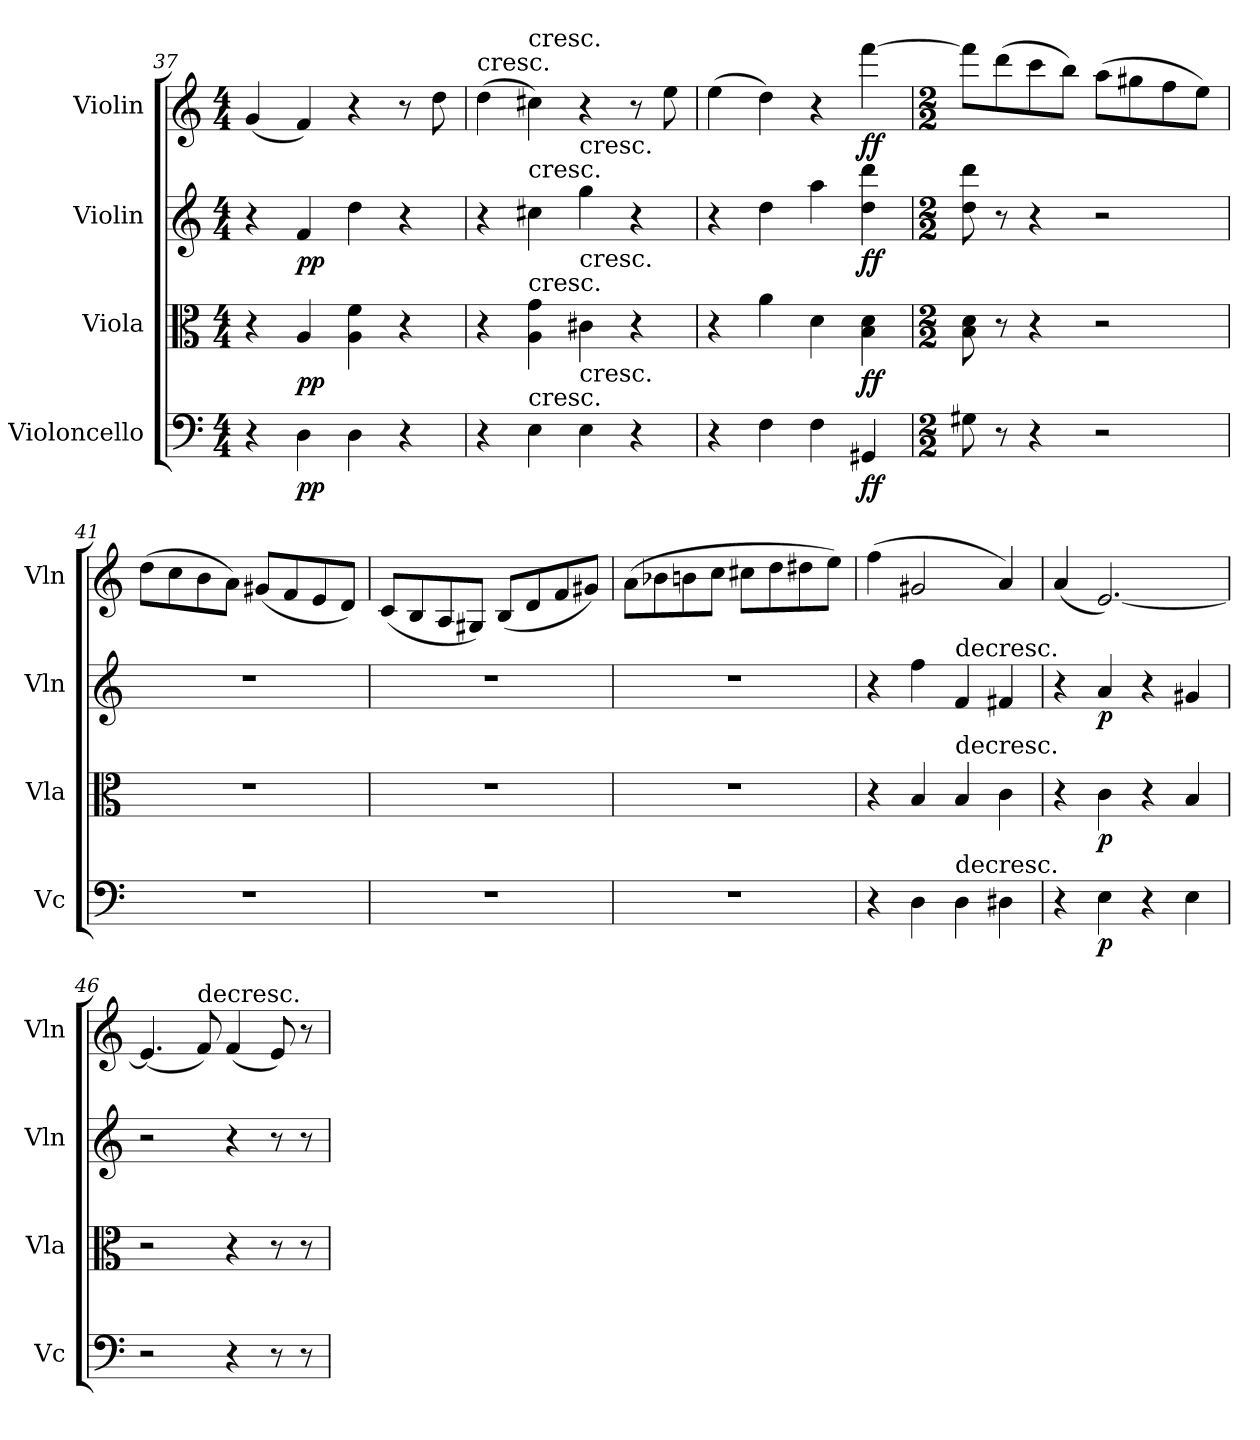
**kern	**dynam	**kern	**dynam	**kern	**dynam	**kern	**dynam
*part4	*part4	*part3	*part3	*part2	*part2	*part1	*part1
*staff4	*staff4	*staff3	*staff3	*staff2	*staff2	*staff1	*staff1
*I"Violoncello	*	*I"Viola	*	*I"Violin	*	*I"Violin	*
*I'Vc	*	*I'Vla	*	*I'Vln	*	*I'Vln	*
*clefF4	*	*clefC3	*	*clefG2	*	*clefG2	*
*k[]	*	*k[]	*	*k[]	*	*k[]	*
*M4/4	*	*M4/4	*	*M4/4	*	*M4/4	*
=37	=37	=37	=37	=37	=37	=37	=37
4r	.	4r	.	4r	.	(4g/	.
4D\	pp	4A/	pp	4f/	pp	4f/)	.
4D\	.	4A\ 4f\	.	4dd\	.	4r	.
4r	.	4r	.	4r	.	8r	.
.	.	.	.	.	.	8dd\	.
=38	=38	=38	=38	=38	=38	=38	=38
!	!	!	!	!	!	!LO:TX:t=cresc.	!
4r	.	4r	.	4r	.	(4dd\	.
!	!	!	!	!	!	!LO:TX:t=cresc.	!
!	!	!	!	!LO:TX:t=cresc.	!	!	!
!	!	!LO:TX:t=cresc.	!	!	!	!	!
!LO:TX:t=cresc.	!	!	!	!	!	!	!
4E\	.	4A\ 4g\	.	4cc#X\	.	4cc#X\)	.
!	!	!	!	!LO:TX:t=cresc.	!	!	!
!	!	!LO:TX:t=cresc.	!	!	!	!	!
!LO:TX:t=cresc.	!	!	!	!	!	!	!
4E\	.	4c#X\	.	4gg\	.	4r	.
4r	.	4r	.	4r	.	8r	.
.	.	.	.	.	.	8ee\	.
=39	=39	=39	=39	=39	=39	=39	=39
4r	.	4r	.	4r	.	(4ee\	.
4F\	.	4a\	.	4dd\	.	4dd\)	.
4F\	.	4d\	.	4aa\	.	4r	.
4GG#X/	ff	4B\ 4d\	ff	4dd\ 4ddd\	ff	[4fff\	ff
=40	=40	=40	=40	=40	=40	=40	=40
*M2/2	*	*M2/2	*	*M2/2	*	*M2/2	*
8G#X\	.	8B\ 8d\	.	8dd\ 8ddd\	.	8fff\L]	.
*	*	*	*	*	*	*MM250	*
8r	.	8r	.	8r	.	(8ddd\	.
4r	.	4r	.	4r	.	8ccc\	.
.	.	.	.	.	.	8bb\J)	.
2r	.	2r	.	2r	.	(8aa\L	.
.	.	.	.	.	.	8gg#X\	.
.	.	.	.	.	.	8ff\	.
.	.	.	.	.	.	8ee\J)	.
=41	=41	=41	=41	=41	=41	=41	=41
1r	.	1r	.	1r	.	(8dd\L	.
.	.	.	.	.	.	8cc\	.
.	.	.	.	.	.	8b\	.
.	.	.	.	.	.	8a\J)	.
.	.	.	.	.	.	(8g#X/L	.
.	.	.	.	.	.	8f/	.
.	.	.	.	.	.	8e/	.
.	.	.	.	.	.	8d/J)	.
=42	=42	=42	=42	=42	=42	=42	=42
1r	.	1r	.	1r	.	(8c/L	.
.	.	.	.	.	.	8B/	.
.	.	.	.	.	.	8A/	.
.	.	.	.	.	.	8G#X/J)	.
.	.	.	.	.	.	(8B/L	.
.	.	.	.	.	.	8d/	.
.	.	.	.	.	.	8f/	.
.	.	.	.	.	.	8g#X/J)	.
=43	=43	=43	=43	=43	=43	=43	=43
1r	.	1r	.	1r	.	(8a\L	.
.	.	.	.	.	.	8b-X\	.
.	.	.	.	.	.	8bn\	.
.	.	.	.	.	.	8cc\J	.
.	.	.	.	.	.	8cc#X\L	.
.	.	.	.	.	.	8dd\	.
.	.	.	.	.	.	8dd#X\	.
.	.	.	.	.	.	8ee\J)	.
=44	=44	=44	=44	=44	=44	=44	=44
4r	.	4r	.	4r	.	(4ff\	.
4D\	.	4B/	.	4ff\	.	2g#X/	.
!	!	!	!	!LO:TX:t=decresc.	!	!	!
!	!	!LO:TX:t=decresc.	!	!	!	!	!
!LO:TX:t=decresc.	!	!	!	!	!	!	!
4D\	.	4B/	.	4f/	.	.	.
4D#X\	.	4c\	.	4f#X/	.	4a/)	.
=45	=45	=45	=45	=45	=45	=45	=45
4r	.	4r	.	4r	.	(4a/	.
4E\	p	4c\	p	4a/	p	[2.e/)	.
4r	.	4r	.	4r	.	.	.
4E\	.	4B/	.	4g#X/	.	.	.
=46	=46	=46	=46	=46	=46	=46	=46
2r	.	2r	.	2r	.	(4.e/]	.
!	!	!	!	!	!	!LO:TX:t=decresc.	!
.	.	.	.	.	.	8f/)	.
4r	.	4r	.	4r	.	(4f/	.
8r	.	8r	.	8r	.	8e/)	.
8r	.	8r	.	8r	.	8r	.
=	=	=	=	=	=	=	=
*-	*-	*-	*-	*-	*-	*-	*-
